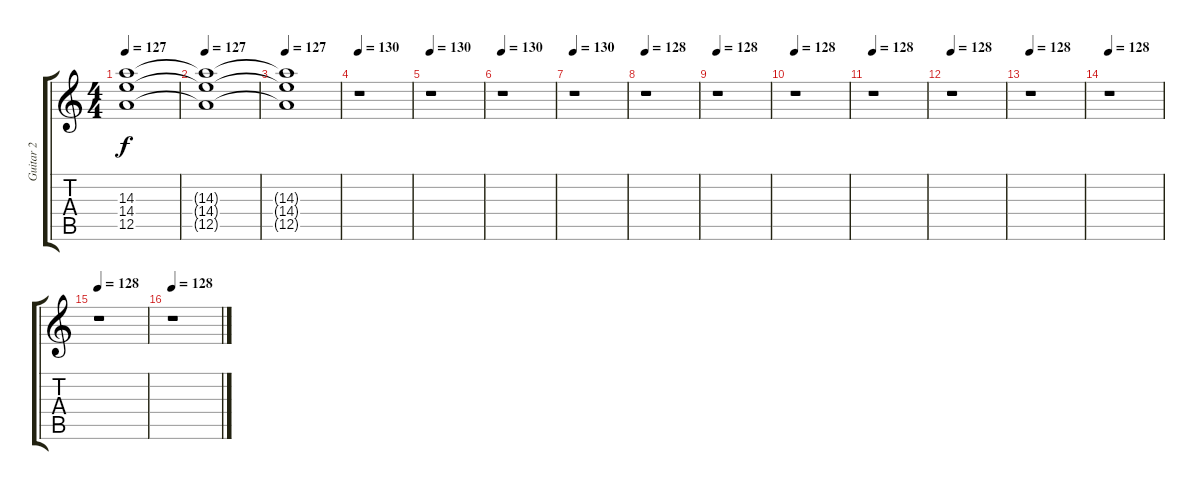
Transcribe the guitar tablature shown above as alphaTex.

\track ("Guitar 2" "Guitar 2") {instrument distortionguitar}
\staff {score tabs}
\tuning (E4 B3 G3 D3 A2 E2) {hide}
\ts (4 4)
\tempo 127
\clef g2
\ks c
(14.3{t} 14.4{t} 12.5{t}).1{dy f} |
\tempo 127
(14.3{t} 14.4{t} 12.5{t}).1 |
\tempo 127
(14.3{t} 14.4{t} 12.5{t}).1 |
\tempo 130
r.1 |
\tempo 130
r.1 |
\tempo 130
r.1 |
\tempo 130
r.1 |
\tempo 128
r.1 |
\tempo 128
r.1 |
\tempo 128
r.1 |
\tempo 128
r.1 |
\tempo 128
r.1 |
\tempo 128
r.1 |
\tempo 128
r.1 |
\tempo 128
r.1 |
\tempo 128
r.1
